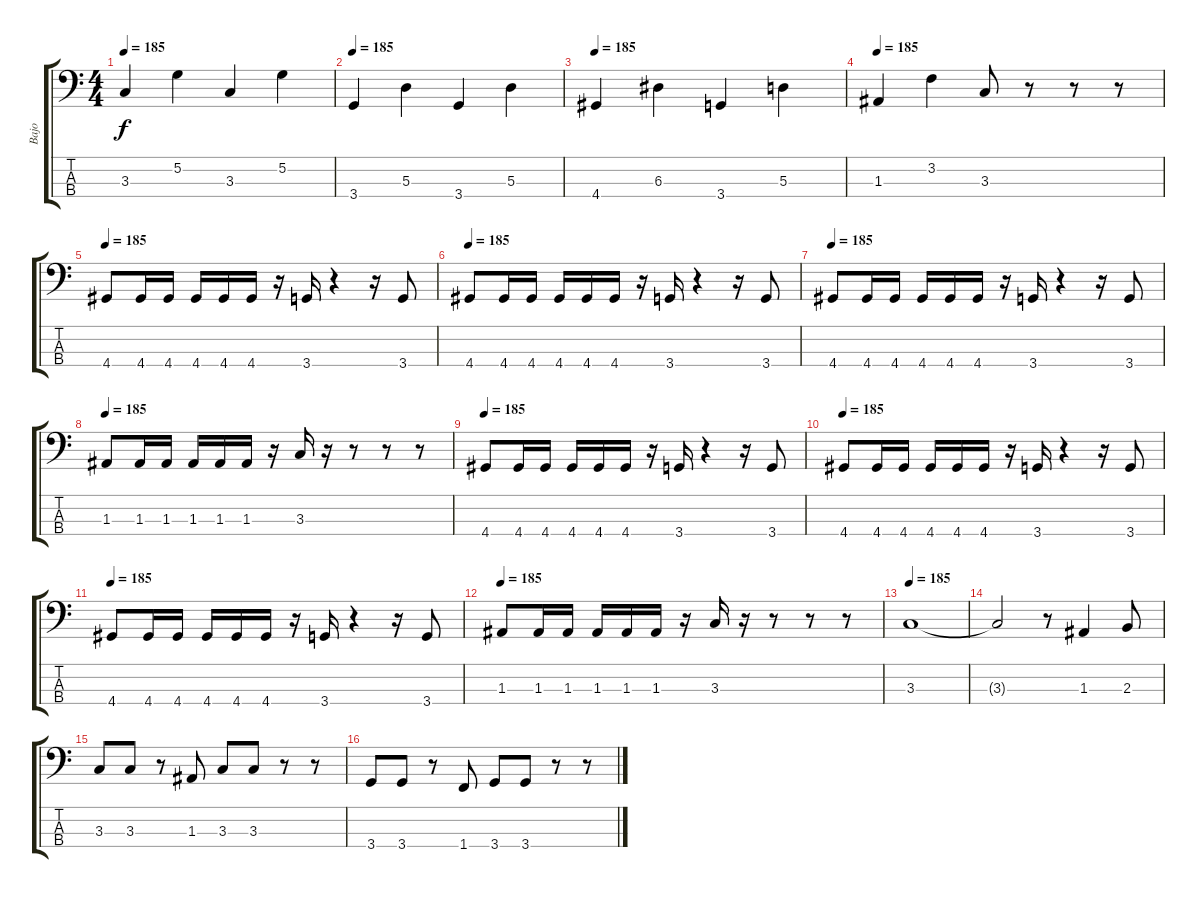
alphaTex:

\track ("Bajo" "Bajo") {instrument electricbassfinger}
\staff {score tabs}
\tuning (G2 D2 A1 E1) {hide}
\ts (4 4)
\tempo 185
\clef f4
\ks c
3.3.4{dy f} 5.2.4 3.3.4 5.2.4 |
\tempo 185
3.4.4 5.3.4 3.4.4 5.3.4 |
\tempo 185
4.4.4 6.3.4 3.4.4 5.3.4 |
\tempo 185
1.3.4 3.2.4 3.3.8 r.8 r.8 r.8 |
\tempo 185
4.4.8 4.4.16 4.4.16 4.4.16 4.4.16 4.4.16 r.16 3.4.16 r.4 r.16 3.4.8 |
\tempo 185
4.4.8 4.4.16 4.4.16 4.4.16 4.4.16 4.4.16 r.16 3.4.16 r.4 r.16 3.4.8 |
\tempo 185
4.4.8 4.4.16 4.4.16 4.4.16 4.4.16 4.4.16 r.16 3.4.16 r.4 r.16 3.4.8 |
\tempo 185
1.3.8 1.3.16 1.3.16 1.3.16 1.3.16 1.3.16 r.16 3.3.16 r.16 r.8 r.8 r.8 |
\tempo 185
4.4.8 4.4.16 4.4.16 4.4.16 4.4.16 4.4.16 r.16 3.4.16 r.4 r.16 3.4.8 |
\tempo 185
4.4.8 4.4.16 4.4.16 4.4.16 4.4.16 4.4.16 r.16 3.4.16 r.4 r.16 3.4.8 |
\tempo 185
4.4.8 4.4.16 4.4.16 4.4.16 4.4.16 4.4.16 r.16 3.4.16 r.4 r.16 3.4.8 |
\tempo 185
1.3.8 1.3.16 1.3.16 1.3.16 1.3.16 1.3.16 r.16 3.3.16 r.16 r.8 r.8 r.8 |
\tempo 185
3.3.1 |
3.3{t}.2 r.8 1.3.4 2.3.8 |
3.3.8 3.3.8 r.8 1.3.8 3.3.8 3.3.8 r.8 r.8 |
3.4.8 3.4.8 r.8 1.4.8 3.4.8 3.4.8 r.8 r.8
